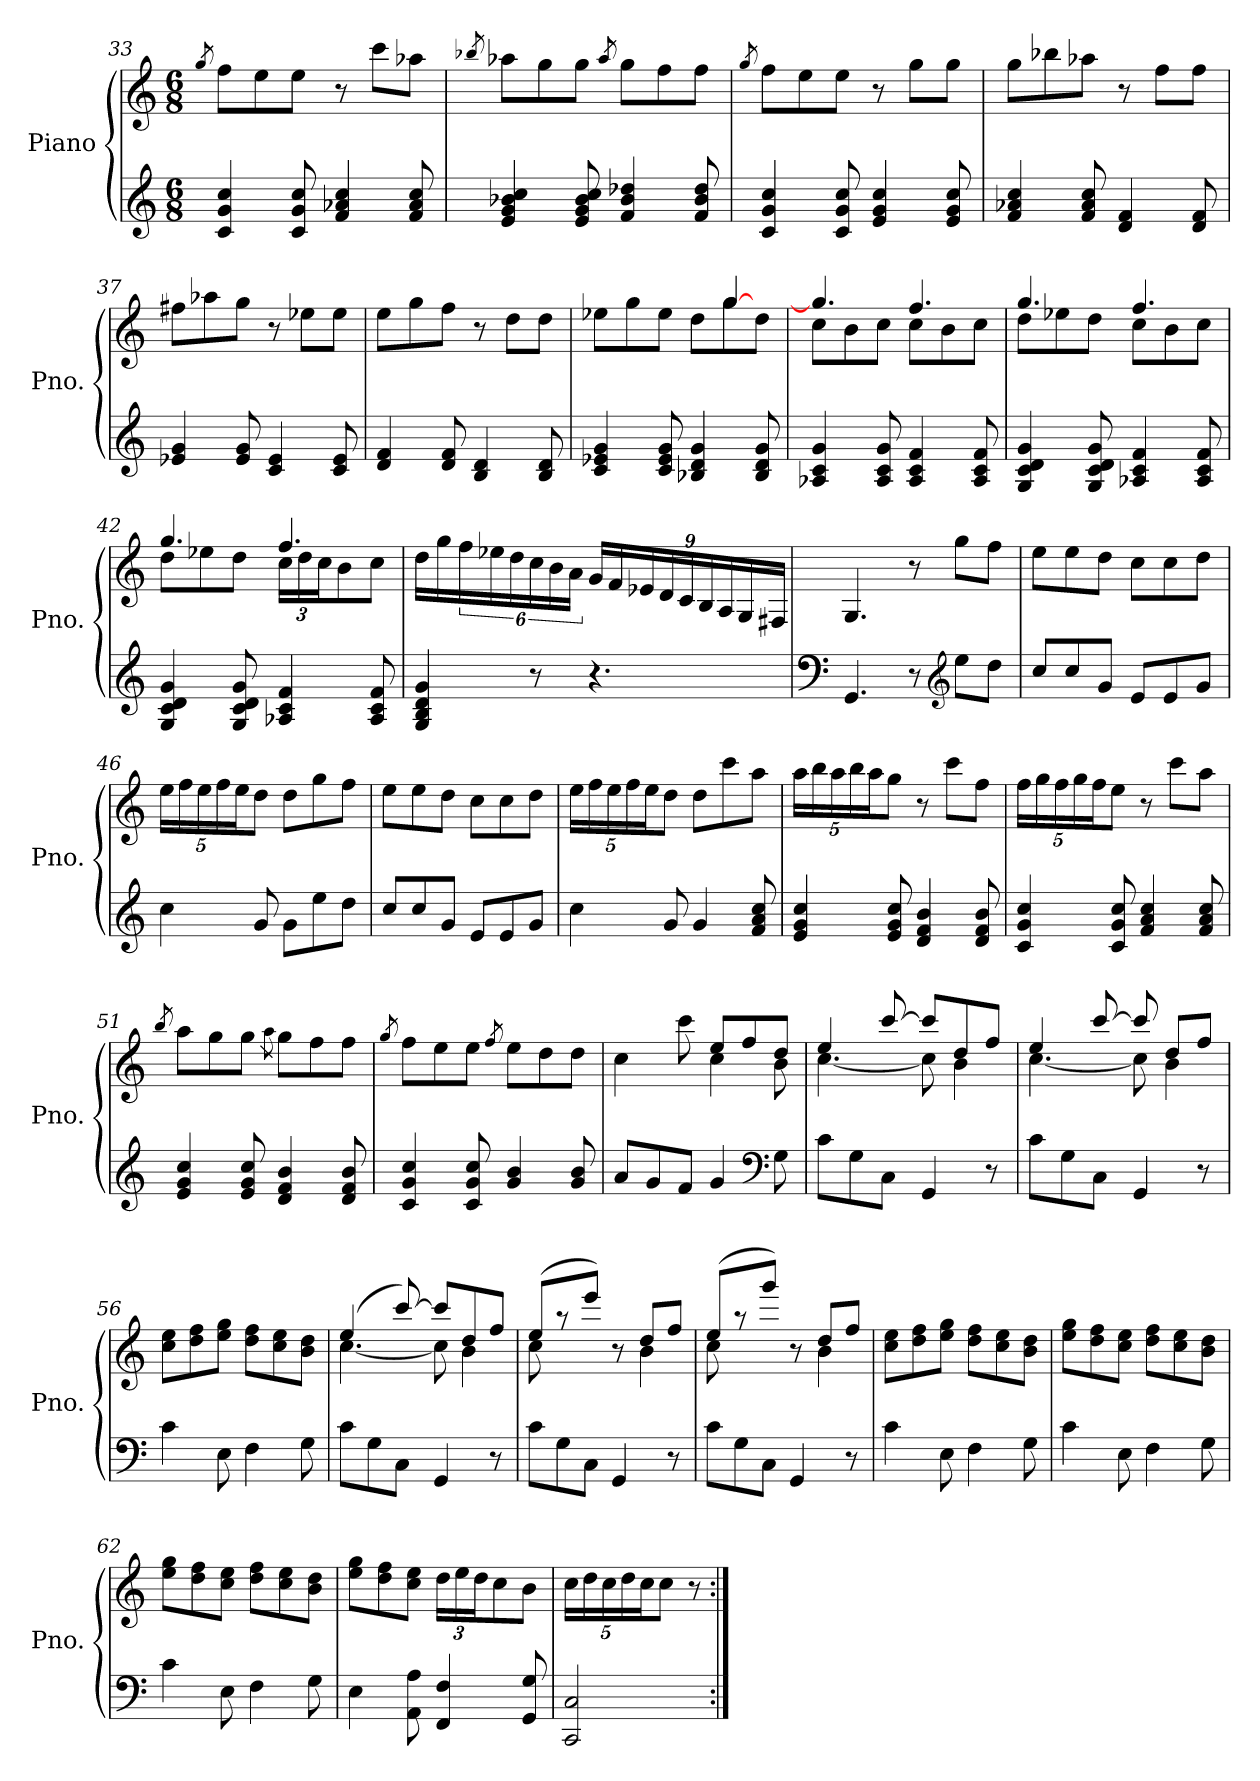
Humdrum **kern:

**kern	**kern
*part1	*part1
*staff2	*staff1
*I"Piano	*
*I'Pno.	*
*clefG2	*clefG2
*k[]	*k[]
*M6/8	*M6/8
=33	=33
.	8qgg/
4c/ 4g/ 4cc/	8ff\L
.	8ee\
8c/ 8g/ 8cc/	8ee\J
4f/ 4a-X/ 4cc/	8r
.	8ccc\L
8f/ 8a-/ 8cc/	8aa-X\J
=34	=34
.	8qbb-X/
4e/ 4g/ 4b-X/ 4cc/	8aa-X\L
.	8gg\
8e/ 8g/ 8b-/ 8cc/	8gg\J
.	8qaa-/
4f/ 4b-/ 4dd-X/	8gg\L
.	8ff\
8f/ 8b-/ 8dd-/	8ff\J
!!LO:LB:g=z
=35	=35
.	8qgg/
4c/ 4g/ 4cc/	8ff\L
.	8ee\
8c/ 8g/ 8cc/	8ee\J
4e/ 4g/ 4cc/	8r
.	8gg\L
8e/ 8g/ 8cc/	8gg\J
=36	=36
4f/ 4a-X/ 4cc/	8gg\L
.	8bb-X\
8f/ 8a-/ 8cc/	8aa-X\J
4d/ 4f/	8r
.	8ff\L
8d/ 8f/	8ff\J
=37	=37
4e-X/ 4g/	8ff#X\L
.	8aa-X\
8e-/ 8g/	8gg\J
4c/ 4e-/	8r
.	8ee-X\L
8c/ 8e-/	8ee-\J
=38	=38
4d/ 4f/	8ee\L
.	8gg\
8d/ 8f/	8ff\J
4B/ 4d/	8r
.	8dd\L
8B/ 8d/	8dd\J
!!LO:LB:g=z
=39	=39
*	*^
4c/ 4e-X/ 4g/	8ee-X\L	2ryy
.	8gg\	.
8c/ 8e-/ 8g/	8ee-\J	.
4B-X/ 4d/ 4g/	8dd\L	.
.	[8gg\	4gg/
8B-/ 8d/ 8g/	8dd\J	.
=40	=40	=40
4A-X/ 4c/ 4g/	4.gg/]	8cc\L
.	.	8b\
8A-/ 8c/ 8g/	.	8cc\J
4A-/ 4c/ 4f/	4.ff/	8cc\L
.	.	8b\
8A-/ 8c/ 8f/	.	8cc\J
=41	=41	=41
4G/ 4c/ 4d/ 4g/	4.gg/	8dd\L
.	.	8ee-X\
8G/ 8c/ 8d/ 8g/	.	8dd\J
4A-X/ 4c/ 4f/	4.ff/	8cc\L
.	.	8b\
8A-/ 8c/ 8f/	.	8cc\J
=42	=42	=42
4G/ 4c/ 4d/ 4g/	4.gg/	8dd\L
.	.	8ee-X\
8G/ 8c/ 8d/ 8g/	.	8dd\J
4A-X/ 4c/ 4f/	4.ff/	24cc\LL
.	.	24dd\
.	.	24cc\J
.	.	8b\
8A-/ 8c/ 8f/	.	8cc\J
*	*v	*v
!!LO:LB:g=z
=43	=43
4G/ 4B/ 4d/ 4g/	16dd\LL
.	16gg\
.	24ff\
.	24ee-X\
.	24dd\
8r	24cc\
.	24b\
.	24a\JJ
4.r	24g/LL
.	24f/
.	24e-X/
.	24d/
.	24c/
.	24B/
.	24A/
.	24G/
.	24F#X/JJ
=44	=44
*clefF4	*
4.GG/	4.G/
8r	8r
*clefG2	*
8ee\L	8gg\L
8dd\J	8ff\J
=45	=45
8cc/L	8ee\L
8cc/	8ee\
8g/J	8dd\J
8e/L	8cc\L
8e/	8cc\
8g/J	8dd\J
!!LO:LB:g=z
=46	=46
4cc\	20ee\LL
.	20ff\
.	20ee\
.	20ff\
.	20ee\J
8g/	8dd\J
8g\L	8dd\L
8ee\	8gg\
8dd\J	8ff\J
=47	=47
8cc/L	8ee\L
8cc/	8ee\
8g/J	8dd\J
8e/L	8cc\L
8e/	8cc\
8g/J	8dd\J
=48	=48
4cc\	20ee\LL
.	20ff\
.	20ee\
.	20ff\
.	20ee\J
8g/	8dd\J
4g/	8dd\L
.	8ccc\
8f/ 8a/ 8cc/	8aa\J
!!LO:PB:g=z
=49	=49
4e/ 4g/ 4cc/	20aa\LL
.	20bb\
.	20aa\
.	20bb\
.	20aa\J
8e/ 8g/ 8cc/	8gg\J
4d/ 4f/ 4b/	8r
.	8ccc\L
8d/ 8f/ 8b/	8ff\J
=50	=50
4c/ 4g/ 4cc/	20ff\LL
.	20gg\
.	20ff\
.	20gg\
.	20ff\J
8c/ 8g/ 8cc/	8ee\J
4f/ 4a/ 4cc/	8r
.	8ccc\L
8f/ 8a/ 8cc/	8aa\J
=51	=51
.	8qbb/
4e/ 4g/ 4cc/	8aa\L
.	8gg\
8e/ 8g/ 8cc/	8gg\J
.	8qaa\
4d/ 4f/ 4b/	8gg\L
.	8ff\
8d/ 8f/ 8b/	8ff\J
=52	=52
.	8qgg/
4c/ 4g/ 4cc/	8ff\L
.	8ee\
8c/ 8g/ 8cc/	8ee\J
.	8qff/
4g/ 4b/	8ee\L
.	8dd\
8g/ 8b/	8dd\J
!!LO:LB:g=z
=53	=53
*	*^
8a/L	4.ryy	4cc\
8g/	.	.
8f/J	.	8ccc\
4g/	8ee/L	4cc\
.	8ff/	.
*clefF4	*	*
8G\	8dd/J	8b\
=54	=54	=54
8c\L	4ee/	[4.cc\
8G\	.	.
8C\J	[8ccc/	.
4GG/	8ccc/L]	8cc\]
.	8dd/	4b\
8r	8ff/J	.
=55	=55	=55
8c\L	4ee/	[4.cc\
8G\	.	.
8C\J	[8ccc/	.
4GG/	8ccc/]	8cc\]
.	8dd/L	4b\
8r	8ff/J	.
*	*v	*v
=56	=56
4c\	8cc\ 8ee\L
.	8dd\ 8ff\
8E\	8ee\ 8gg\J
4F\	8dd\ 8ff\L
.	8cc\ 8ee\
8G\	8b\ 8dd\J
!!LO:LB:g=z
=57	=57
*	*^
8c\L	(>4ee/	[4.cc\
8G\	.	.
8C\J	[8ccc/)	.
4GG/	8ccc/L]	8cc\]
.	8dd/	4b\
8r	8ff/J	.
=58	=58	=58
8c\L	(>8ee/L	8cc\
8G\	8r	4.ryy
8C\J	8eee/J)	.
4GG/	8r	.
.	8dd/L	4b\
8r	8ff/J	.
=59	=59	=59
8c\L	(>8ee/L	8cc\
8G\	8r	4.ryy
8C\J	8ggg/J)	.
4GG/	8r	.
.	8dd/L	4b\
8r	8ff/J	.
*	*v	*v
=60	=60
4c\	8cc\ 8ee\L
.	8dd\ 8ff\
8E\	8ee\ 8gg\J
4F\	8dd\ 8ff\L
.	8cc\ 8ee\
8G\	8b\ 8dd\J
!!LO:LB:g=z
=61	=61
4c\	8ee\ 8gg\L
.	8dd\ 8ff\
8E\	8cc\ 8ee\J
4F\	8dd\ 8ff\L
.	8cc\ 8ee\
8G\	8b\ 8dd\J
=62	=62
4c\	8ee\ 8gg\L
.	8dd\ 8ff\
8E\	8cc\ 8ee\J
4F\	8dd\ 8ff\L
.	8cc\ 8ee\
8G\	8b\ 8dd\J
=63	=63
4E\	8ee\ 8gg\L
.	8dd\ 8ff\
8AA\ 8A\	8cc\ 8ee\J
4FF/ 4F/	24dd\LL
.	24ee\
.	24dd\J
.	8cc\
8GG/ 8G/	8b\J
=64	=64
2CC/ 2C/	20cc\LL
.	20dd\
.	20cc\
.	20dd\
.	20cc\J
.	8cc\J
.	8r
=:|!	=:|!
*-	*-
